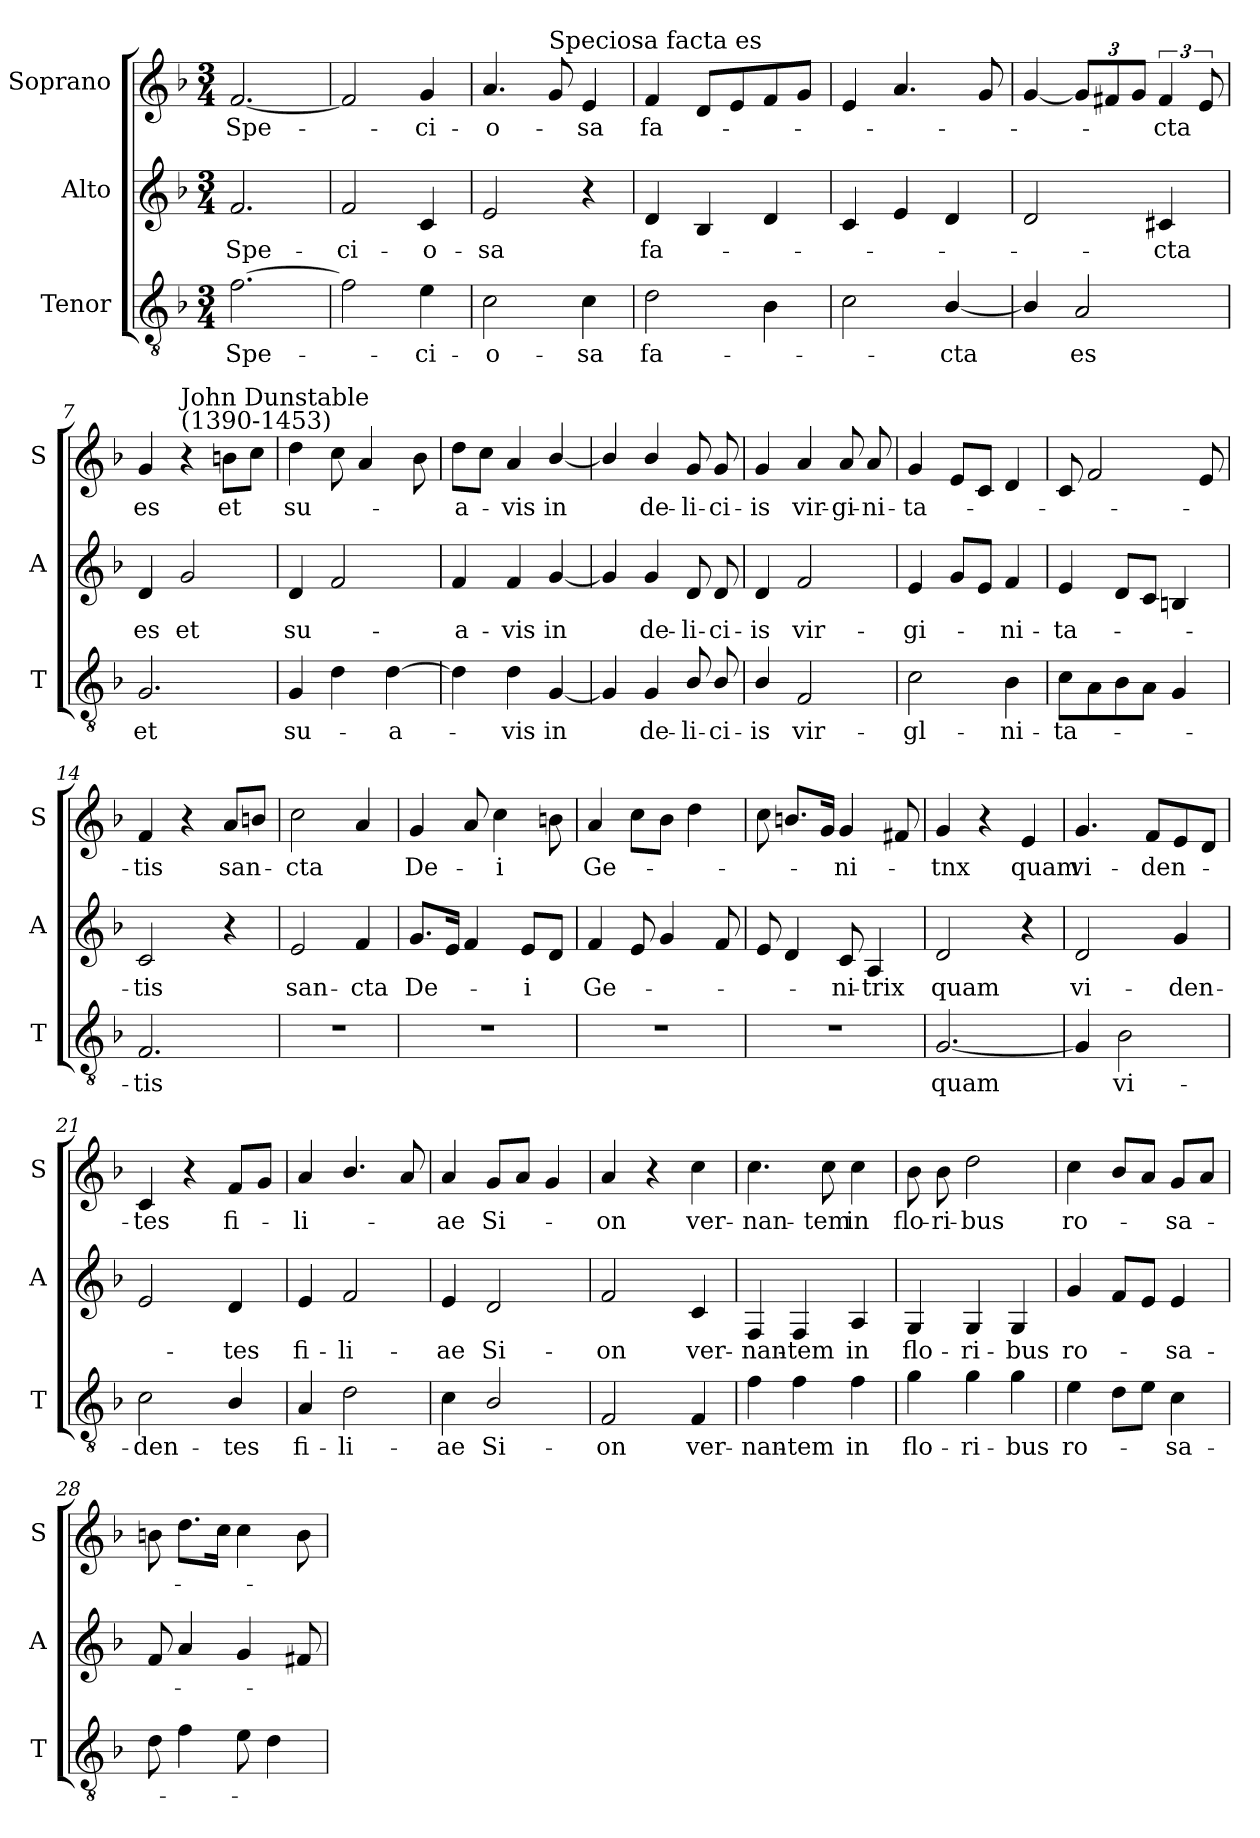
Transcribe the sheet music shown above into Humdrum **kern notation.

**kern	**text	**kern	**text	**kern	**text
*part3	*part3	*part2	*part2	*part1	*part1
*staff3	*staff3	*staff2	*staff2	*staff1	*staff1
*I"Tenor	*	*I"Alto	*	*I"Soprano	*
*I'T	*	*I'A	*	*I'S	*
*clefGv2	*	*clefG2	*	*clefG2	*
*k[b-]	*	*k[b-]	*	*k[b-]	*
*M3/4	*	*M3/4	*	*M3/4	*
=1	=1	=1	=1	=1	=1
!	!LO:LY:b	!	!LO:LY:b	!	!LO:LY:b
[2.f	Spe-	2.f	Spe-	[2.f	Spe-
=2	=2	=2	=2	=2	=2
!	!	!	!LO:LY:b	!	!
2f]	.	2f	-ci-	2f]	.
!	!LO:LY:b	!	!LO:LY:b	!	!LO:LY:b
4e	ci-	4c	-o-	4g	ci-
=3	=3	=3	=3	=3	=3
!	!LO:LY:b	!	!LO:LY:b	!	!LO:LY:b
2c	-o-	2e	-sa	4.a	-o-
!	!	!	!	!LO:TX:a:t=Speciosa facta es	!
.	.	.	.	8g	.
!	!LO:LY:b	!	!	!	!LO:LY:b
4c	-sa	4r	.	4e	sa
=4	=4	=4	=4	=4	=4
!	!LO:LY:b	!	!LO:LY:b	!	!LO:LY:b
2d	fa-	4d	fa-	4f	fa-
.	.	4B-	.	8dL	.
.	.	.	.	8e	.
4B-	.	4d	.	8f	.
.	.	.	.	8gJ	.
=5	=5	=5	=5	=5	=5
2c	.	4c	.	4e	.
.	.	4e	.	4.a	.
!	!LO:LY:b	!	!	!	!
[4B-/	cta	4d	.	.	.
.	.	.	.	8g	.
=6	=6	=6	=6	=6	=6
4B-/]	.	2d	.	[4g	.
!	!LO:LY:b	!	!	!	!
2A	es	.	.	12gL]	.
.	.	.	.	12f#X	.
.	.	.	.	12gJ	.
!	!	!	!LO:LY:b	!	!LO:LY:b
.	.	4c#X	cta	6f#	cta
.	.	.	.	12e	.
=7	=7	=7	=7	=7	=7
!	!LO:LY:b	!	!LO:LY:b	!	!LO:LY:b
2.G	et	4d	es	4g	es
!	!	!	!	!LO:TX:a:t=John Dunstable\n(1390-1453)	!
!	!	!	!LO:LY:b	!	!
.	.	2g	et	4r	.
!	!	!	!	!	!LO:LY:b
.	.	.	.	8bnL	et
.	.	.	.	8ccJ	.
=8	=8	=8	=8	=8	=8
!	!LO:LY:b	!	!LO:LY:b	!	!LO:LY:b
4G	su-	4d	su-	4dd	su-
4d	.	2f	.	8cc	.
.	.	.	.	4a	.
!	!LO:LY:b	!	!	!	!
[4d	a-	.	.	.	.
.	.	.	.	8b-	.
!!LO:LB:g=z
=9	=9	=9	=9	=9	=9
!	!	!	!LO:LY:b	!	!LO:LY:b
4d]	.	4f	a-	8ddL	a-
.	.	.	.	8ccJ	.
!	!LO:LY:b	!	!LO:LY:b	!	!LO:LY:b
4d	vis	4f	-vis	4a	vis
!	!LO:LY:b	!	!LO:LY:b	!	!LO:LY:b
[4G	in	[4g	in	[4b-/	in
!!LO:LB:g=z
=10	=10	=10	=10	=10	=10
4G]	.	4g]	.	4b-/]	.
!	!LO:LY:b	!	!LO:LY:b	!	!LO:LY:b
4G	de-	4g	de-	4b-/	de-
!	!LO:LY:b	!	!LO:LY:b	!	!LO:LY:b
8B-/	-li-	8d	-li-	8g	-li-
!	!LO:LY:b	!	!LO:LY:b	!	!LO:LY:b
8B-/	-ci-	8d	-ci-	8g	-ci-
=11	=11	=11	=11	=11	=11
!	!LO:LY:b	!	!LO:LY:b	!	!LO:LY:b
4B-/	-is	4d	-is	4g	-is
!	!LO:LY:b	!	!LO:LY:b	!	!LO:LY:b
2F	vir-	2f	vir-	4a	vir-
!	!	!	!	!	!LO:LY:b
.	.	.	.	8a	-gi-
!	!	!	!	!	!LO:LY:b
.	.	.	.	8a	-ni-
=12	=12	=12	=12	=12	=12
!	!LO:LY:b	!	!LO:LY:b	!	!LO:LY:b
2c	-gl-	4e	-gi-	4g	-ta-
.	.	8gL	.	8eL	.
.	.	8eJ	.	8cJ	.
!	!LO:LY:b	!	!LO:LY:b	!	!
4B-	-ni-	4f	ni-	4d	.
=13	=13	=13	=13	=13	=13
!	!LO:LY:b	!	!LO:LY:b	!	!
8cL	-ta-	4e	-ta-	8c	.
8A	.	.	.	2f	.
8B-	.	8dL	.	.	.
8AJ	.	8cJ	.	.	.
4G	.	4Bn	.	.	.
.	.	.	.	8e	.
=14	=14	=14	=14	=14	=14
!	!LO:LY:b	!	!LO:LY:b	!	!LO:LY:b
2.F	tis	2c	tis	4f	tis
.	.	.	.	4r	.
!	!	!	!	!	!LO:LY:b
.	.	4r	.	8aL	san-
.	.	.	.	8bnJ	.
=15	=15	=15	=15	=15	=15
!	!	!	!LO:LY:b	!	!LO:LY:b
2.r	.	2e	san-	2cc	cta
!	!	!	!LO:LY:b	!	!
.	.	4f	-cta	4a	.
=16	=16	=16	=16	=16	=16
!	!	!	!LO:LY:b	!	!LO:LY:b
2.r	.	8.gL	De-	4g	De-
.	.	16eJk	.	.	.
.	.	4f	.	8a	.
!	!	!	!	!	!LO:LY:b
.	.	.	.	4cc	i
!	!	!	!LO:LY:b	!	!
.	.	8eL	i	.	.
.	.	8dJ	.	8bn	.
=17	=17	=17	=17	=17	=17
!	!	!	!LO:LY:b	!	!LO:LY:b
2.r	.	4f	Ge-	4a	Ge-
.	.	8e	.	8ccL	.
.	.	4g	.	8b-J	.
.	.	.	.	4dd	.
.	.	8f	.	.	.
!!LO:LB:g=z
=18	=18	=18	=18	=18	=18
2.r	.	8e	.	8cc	.
.	.	4d	.	8.bnL	.
.	.	.	.	16gJk	.
!	!	!	!LO:LY:b	!	!LO:LY:b
.	.	8c	ni-	4g	ni-
!	!	!	!LO:LY:b	!	!
.	.	4A	-trix	.	.
.	.	.	.	8f#X	.
=19	=19	=19	=19	=19	=19
!	!LO:LY:b	!	!LO:LY:b	!	!LO:LY:b
[2.G	quam	2d	quam	4g	tnx
.	.	.	.	4r	.
!	!	!	!	!	!LO:LY:b
.	.	4r	.	4e	quam
=20	=20	=20	=20	=20	=20
!	!	!	!LO:LY:b	!	!LO:LY:b
4G]	.	2d	vi-	4.g	vi-
!	!LO:LY:b	!	!	!	!
2B-	vi-	.	.	.	.
!	!	!	!	!	!LO:LY:b
.	.	.	.	8fL	-den-
!	!	!	!LO:LY:b	!	!
.	.	4g	-den-	8e	.
.	.	.	.	8dJ	.
=21	=21	=21	=21	=21	=21
!	!LO:LY:b	!	!	!	!LO:LY:b
2c	-den-	2e	.	4c	tes
.	.	.	.	4r	.
!	!LO:LY:b	!	!LO:LY:b	!	!LO:LY:b
4B-/	-tes	4d	tes	8fL	fi-
.	.	.	.	8gJ	.
=22	=22	=22	=22	=22	=22
!	!LO:LY:b	!	!LO:LY:b	!	!LO:LY:b
4A	fi-	4e	fi-	4a	li-
!	!LO:LY:b	!	!LO:LY:b	!	!
2d	-li-	2f	-li-	4.b-/	.
.	.	.	.	8a	.
=23	=23	=23	=23	=23	=23
!	!LO:LY:b	!	!LO:LY:b	!	!LO:LY:b
4c	-ae	4e	-ae	4a	ae
!	!LO:LY:b	!	!LO:LY:b	!	!LO:LY:b
2B-/	Si-	2d	Si-	8gL	Si-
.	.	.	.	8aJ	.
.	.	.	.	4g	.
=24	=24	=24	=24	=24	=24
!	!LO:LY:b	!	!LO:LY:b	!	!LO:LY:b
2F	-on	2f	-on	4a	on
.	.	.	.	4r	.
!	!LO:LY:b	!	!LO:LY:b	!	!LO:LY:b
4F	ver-	4c	ver-	4cc	ver-
=25	=25	=25	=25	=25	=25
!	!LO:LY:b	!	!LO:LY:b	!	!LO:LY:b
4f	-nan-	4F	-nan-	4.cc	-nan-
!	!LO:LY:b	!	!LO:LY:b	!	!
4f	-tem	4F	-tem	.	.
!	!	!	!	!	!LO:LY:b
.	.	.	.	8cc	-tem
!	!LO:LY:b	!	!LO:LY:b	!	!LO:LY:b
4f	in	4A	in	4cc	in
!!LO:PB:g=z
=26	=26	=26	=26	=26	=26
!	!LO:LY:b	!	!LO:LY:b	!	!LO:LY:b
4g	flo-	4G	flo-	8b-	flo-
!	!	!	!	!	!LO:LY:b
.	.	.	.	8b-	-ri-
!	!LO:LY:b	!	!LO:LY:b	!	!LO:LY:b
4g	-ri-	4G	-ri-	2dd	-bus
!	!LO:LY:b	!	!LO:LY:b	!	!
4g	-bus	4G	-bus	.	.
=27	=27	=27	=27	=27	=27
!	!LO:LY:b	!	!LO:LY:b	!	!LO:LY:b
4e	ro-	4g	ro-	4cc	ro-
8dL	.	8fL	.	8b-L	.
8eJ	.	8eJ	.	8aJ	.
!	!LO:LY:b	!	!LO:LY:b	!	!LO:LY:b
4c	sa-	4e	sa-	8gL	sa-
.	.	.	.	8aJ	.
=28	=28	=28	=28	=28	=28
8d	.	8f	.	8bn	.
4f	.	4a	.	8.ddL	.
.	.	.	.	16ccJk	.
8e	.	4g	.	4cc	.
4d	.	.	.	.	.
.	.	8f#X	.	8b	.
=	=	=	=	=	=
*-	*-	*-	*-	*-	*-
